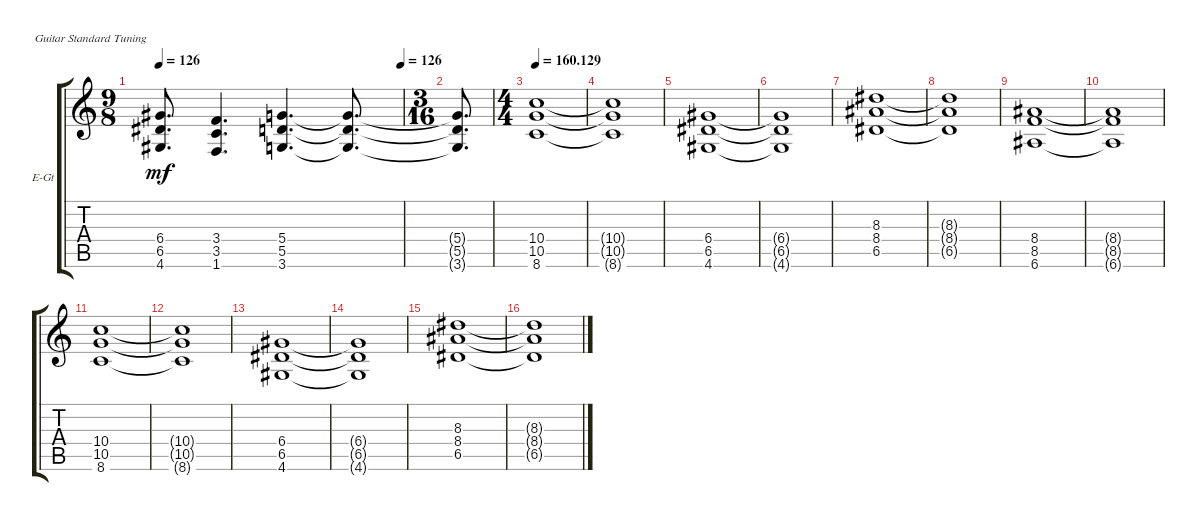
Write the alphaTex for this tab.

\defaultSystemsLayout 4
\bracketExtendMode groupsimilarinstruments
\firstSystemTrackNameOrientation horizontal
\otherSystemsTrackNameOrientation horizontal
\track ("Electric Guitar" "E-Gt") {instrument overdrivenguitar}
\staff {score tabs}
\tuning (E4 B3 G3 D3 A2 E2)
\ts (9 8)
\tempo 126
\tempo (126 0.99375)
\clef g2
\ks c
(4.6 6.5 6.4).8{d dy mf} (1.6 3.5 3.4).4{d} (3.6 5.5 5.4).4{d} (5.4{t} 5.5{t} 3.6{t}).8{d} |
\ts (3 16)
(3.6{t} 5.4{t} 5.5{t}).8{d} |
\ts (4 4)
\tempo
160.129 (8.6 10.5 10.4).1 |
(10.5{t} 8.6{t} 10.4{t}).1 |
(4.6 6.5 6.4).1 |
(6.4{t} 6.5{t} 4.6{t}).1 |
(6.5 8.4 8.3).1 |
(8.3{t} 8.4{t} 6.5{t}).1 |
(6.6 8.5 8.4).1 |
(8.4{t} 8.5{t} 6.6{t}).1 |
(8.6 10.5 10.4).1 |
(10.5{t} 8.6{t} 10.4{t}).1 |
(4.6 6.5 6.4).1 |
(6.4{t} 6.5{t} 4.6{t}).1 |
(6.5 8.4 8.3).1 |
(8.3{t} 8.4{t} 6.5{t}).1
